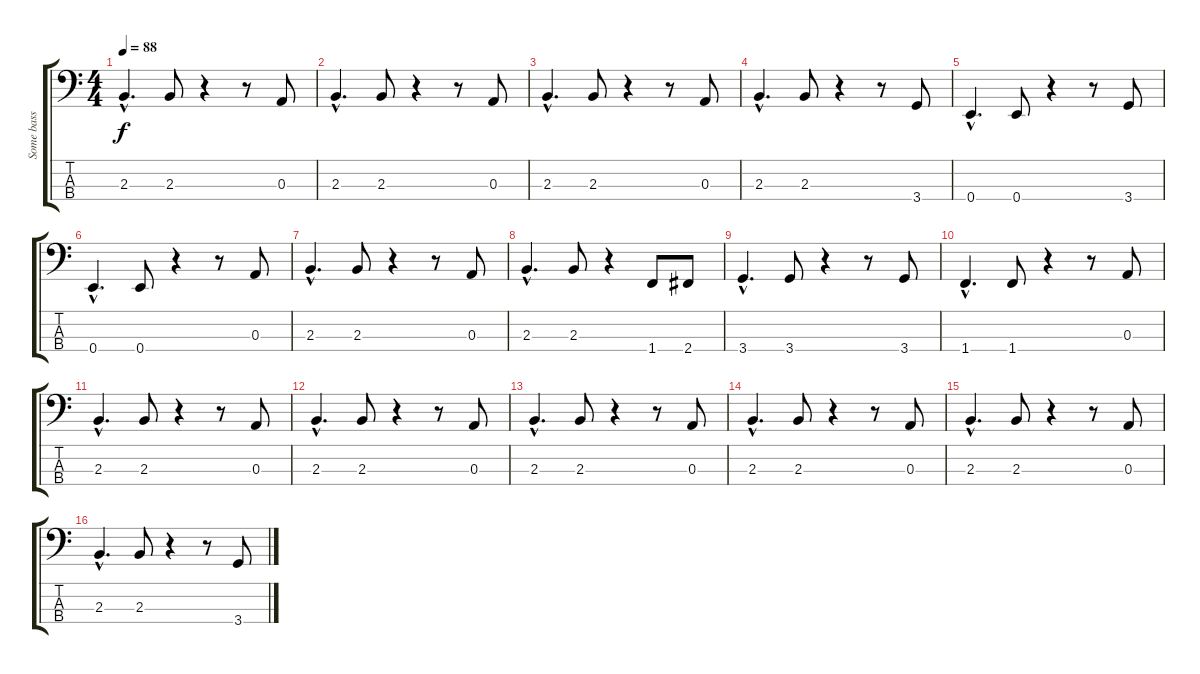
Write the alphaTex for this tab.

\track ("Some bass dude......" "Some bass ") {instrument electricbassfinger}
\staff {score tabs}
\tuning (G2 D2 A1 E1) {hide}
\ts (4 4)
\tempo 88
\clef f4
\ks c
2.3{hac}.4{d dy f instrument electricbassfinger} 2.3.8 r.4 r.8 0.3.8 |
2.3{hac}.4{d} 2.3.8 r.4 r.8 0.3.8 |
2.3{hac}.4{d} 2.3.8 r.4 r.8 0.3.8 |
2.3{hac}.4{d} 2.3.8 r.4 r.8 3.4.8 |
0.4{hac}.4{d} 0.4.8 r.4 r.8 3.4.8 |
0.4{hac}.4{d} 0.4.8 r.4 r.8 0.3.8 |
2.3{hac}.4{d} 2.3.8 r.4 r.8 0.3.8 |
2.3{hac}.4{d} 2.3.8 r.4 1.4.8 2.4.8 |
3.4{hac}.4{d} 3.4.8 r.4 r.8 3.4.8 |
1.4{hac}.4{d} 1.4.8 r.4 r.8 0.3.8 |
2.3{hac}.4{d} 2.3.8 r.4 r.8 0.3.8 |
2.3{hac}.4{d} 2.3.8 r.4 r.8 0.3.8 |
2.3{hac}.4{d} 2.3.8 r.4 r.8 0.3.8 |
2.3{hac}.4{d} 2.3.8 r.4 r.8 0.3.8 |
2.3{hac}.4{d} 2.3.8 r.4 r.8 0.3.8 |
2.3{hac}.4{d} 2.3.8 r.4 r.8 3.4.8
